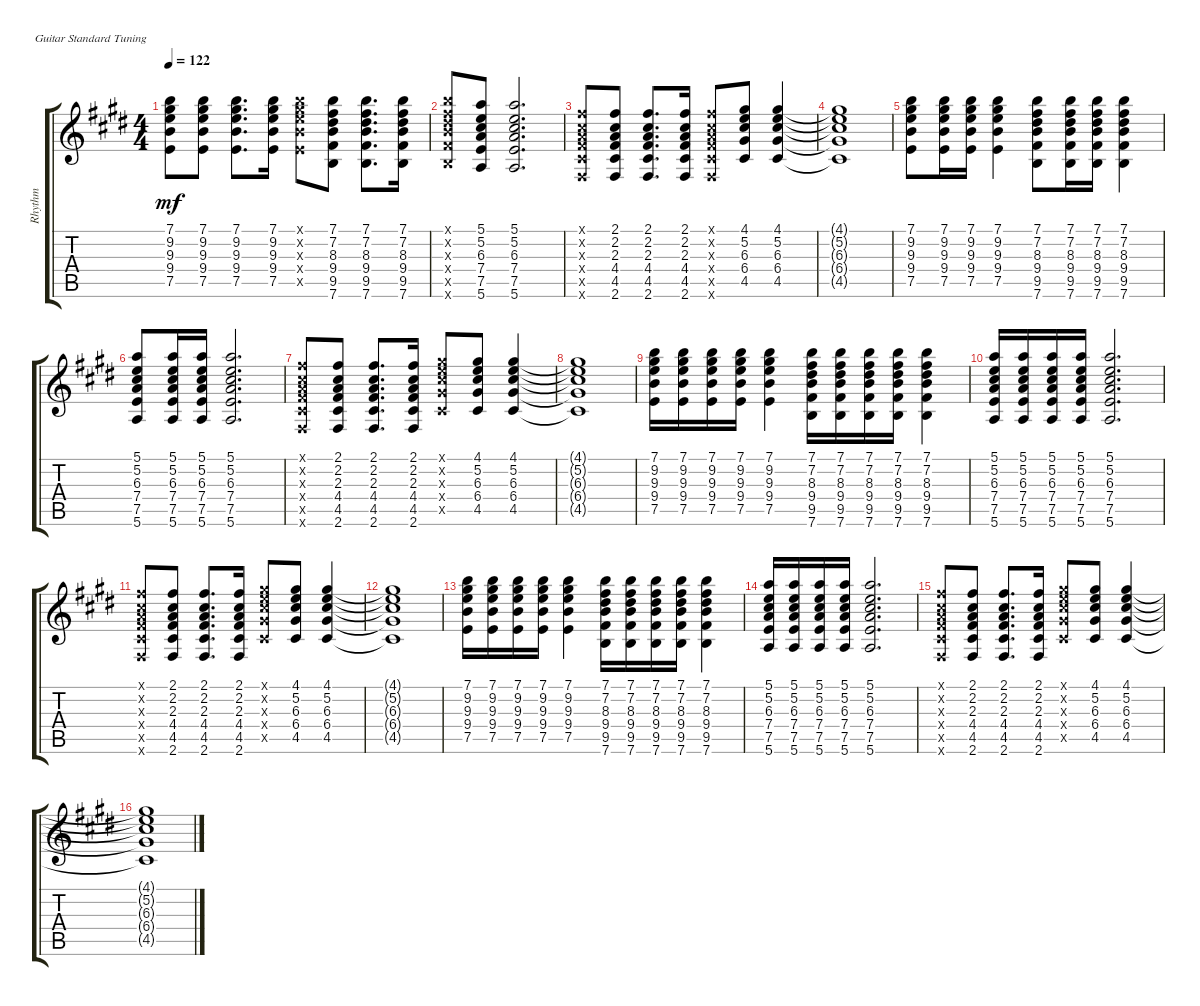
\defaultSystemsLayout 4
\bracketExtendMode groupsimilarinstruments
\otherSystemsTrackNameOrientation horizontal
\track ("Rhythm Guitar (Frank Zappa)" "Rhythm") {instrument overdrivenguitar}
\staff {score tabs}
\tuning (E4 B3 G3 D3 A2 E2)
\ts (4 4)
\tempo 122
\clef g2
\ks e
(7.5{acc forcenatural} 9.4{acc forcenatural} 9.3{acc forcenatural} 9.2{acc #} 7.1{acc forcenatural}).8{dy mf beam Down} (7.5{acc forcenatural} 9.4{acc forcenatural} 9.3{acc forcenatural} 9.2{acc #} 7.1{acc forcenatural}).8{beam Down} (7.5{acc forcenatural} 9.4{acc forcenatural} 9.3{acc forcenatural} 9.2{acc #} 7.1{acc forcenatural}).8{d beam Down} (7.5{acc forcenatural} 9.4{acc forcenatural} 9.3{acc forcenatural} 9.2{acc #} 7.1{acc forcenatural}).16{beam Down} (7.5{x acc forcenatural} 9.4{x acc forcenatural} 9.3{x acc forcenatural} 9.2{x acc #} 7.1{x acc forcenatural}).8{beam Down} (7.6{acc forcenatural} 9.5{acc #} 9.4{acc forcenatural} 8.3{acc #} 7.2{acc #} 7.1{acc forcenatural}).8{beam Down} (7.6{acc forcenatural} 9.5{acc #} 9.4{acc forcenatural} 8.3{acc #} 7.2{acc #} 7.1{acc forcenatural}).8{d beam Down} (7.6{acc forcenatural} 9.5{acc #} 9.4{acc forcenatural} 8.3{acc #} 7.2{acc #} 7.1{acc forcenatural}).16{beam Down} |
(7.6{x acc forcenatural} 9.5{x acc #} 9.4{x acc forcenatural} 8.3{x acc #} 7.2{x acc #} 7.1{x acc forcenatural}).8{beam Up} (5.6{acc forcenatural} 7.5{acc forcenatural} 7.4{acc forcenatural} 6.3{acc #} 5.2{acc forcenatural} 5.1{acc forcenatural}).8{beam Up} (5.6{acc forcenatural} 7.5{acc forcenatural} 7.4{acc forcenatural} 6.3{acc #} 5.2{acc forcenatural} 5.1{acc forcenatural}).2{d beam Up} |
(2.6{x acc #} 4.5{x acc #} 4.4{x acc #} 2.3{x acc forcenatural} 2.2{x acc #} 2.1{x acc #}).8{beam Up} (2.6{acc #} 4.5{acc #} 4.4{acc #} 2.3{acc forcenatural} 2.2{acc #} 2.1{acc #}).8{beam Up} (2.6{acc #} 4.5{acc #} 4.4{acc #} 2.3{acc forcenatural} 2.2{acc #} 2.1{acc #}).8{d beam Up} (2.6{acc #} 4.5{acc #} 4.4{acc #} 2.3{acc forcenatural} 2.2{acc #} 2.1{acc #}).16{beam Up} (2.6{x acc #} 4.5{x acc #} 4.4{x acc #} 2.3{x acc forcenatural} 2.2{x acc #} 2.1{x acc #}).8{beam Up} (4.5{acc #} 6.4{acc #} 6.3{acc #} 5.2{acc forcenatural} 4.1{acc #}).8{beam Up} (4.5{acc #} 6.4{acc #} 6.3{acc #} 5.2{acc forcenatural} 4.1{acc #}).4{beam Up} |
(4.5{t acc #} 6.4{t acc #} 6.3{t acc #} 5.2{t acc forcenatural} 4.1{t acc #}).1{beam Up} |
(7.5{acc forcenatural} 9.4{acc forcenatural} 9.3{acc forcenatural} 9.2{acc #} 7.1{acc forcenatural}).8{beam Down} (7.5{acc forcenatural} 9.4{acc forcenatural} 9.3{acc forcenatural} 9.2{acc #} 7.1{acc forcenatural}).16{beam Down} (7.5{acc forcenatural} 9.4{acc forcenatural} 9.3{acc forcenatural} 9.2{acc #} 7.1{acc forcenatural}).16{beam Down} (7.5{acc forcenatural} 9.4{acc forcenatural} 9.3{acc forcenatural} 9.2{acc #} 7.1{acc forcenatural}).4{beam Down} (7.6{acc forcenatural} 9.5{acc #} 9.4{acc forcenatural} 8.3{acc #} 7.2{acc #} 7.1{acc forcenatural}).8{beam Down} (7.6{acc forcenatural} 9.5{acc #} 9.4{acc forcenatural} 8.3{acc #} 7.2{acc #} 7.1{acc forcenatural}).16{beam Down} (7.6{acc forcenatural} 9.5{acc #} 9.4{acc forcenatural} 8.3{acc #} 7.2{acc #} 7.1{acc forcenatural}).16{beam Down} (7.6{acc forcenatural} 9.5{acc #} 9.4{acc forcenatural} 8.3{acc #} 7.2{acc #} 7.1{acc forcenatural}).4{beam Down} |
(5.6{acc forcenatural} 7.5{acc forcenatural} 7.4{acc forcenatural} 6.3{acc #} 5.2{acc forcenatural} 5.1{acc forcenatural}).8{beam Up} (5.6{acc forcenatural} 7.5{acc forcenatural} 7.4{acc forcenatural} 6.3{acc #} 5.2{acc forcenatural} 5.1{acc forcenatural}).16{beam Up} (5.6{acc forcenatural} 7.5{acc forcenatural} 7.4{acc forcenatural} 6.3{acc #} 5.2{acc forcenatural} 5.1{acc forcenatural}).16{beam Up} (5.6{acc forcenatural} 7.5{acc forcenatural} 7.4{acc forcenatural} 6.3{acc #} 5.2{acc forcenatural} 5.1{acc forcenatural}).2{d beam Up} |
(2.6{x acc #} 4.5{x acc #} 4.4{x acc #} 2.3{x acc forcenatural} 2.2{x acc #} 2.1{x acc #}).8{beam Up} (2.6{acc #} 4.5{acc #} 4.4{acc #} 2.3{acc forcenatural} 2.2{acc #} 2.1{acc #}).8{beam Up} (2.6{acc #} 4.5{acc #} 4.4{acc #} 2.3{acc forcenatural} 2.2{acc #} 2.1{acc #}).8{d beam Up} (2.6{acc #} 4.5{acc #} 4.4{acc #} 2.3{acc forcenatural} 2.2{acc #} 2.1{acc #}).16{beam Up} (4.5{x acc #} 6.4{x acc #} 6.3{x acc #} 5.2{x acc forcenatural} 4.1{x acc #}).8{beam Up} (4.5{acc #} 6.4{acc #} 6.3{acc #} 5.2{acc forcenatural} 4.1{acc #}).8{beam Up} (4.5{acc #} 6.4{acc #} 6.3{acc #} 5.2{acc forcenatural} 4.1{acc #}).4{beam Up} |
(4.5{t acc #} 6.4{t acc #} 6.3{t acc #} 5.2{t acc forcenatural} 4.1{t acc #}).1{beam Up} |
(7.5{acc forcenatural} 9.4{acc forcenatural} 9.3{acc forcenatural} 9.2{acc #} 7.1{acc forcenatural}).16{beam Down} (7.5{acc forcenatural} 9.4{acc forcenatural} 9.3{acc forcenatural} 9.2{acc #} 7.1{acc forcenatural}).16{beam Down} (7.5{acc forcenatural} 9.4{acc forcenatural} 9.3{acc forcenatural} 9.2{acc #} 7.1{acc forcenatural}).16{beam Down} (7.5{acc forcenatural} 9.4{acc forcenatural} 9.3{acc forcenatural} 9.2{acc #} 7.1{acc forcenatural}).16{beam Down} (7.5{acc forcenatural} 9.4{acc forcenatural} 9.3{acc forcenatural} 9.2{acc #} 7.1{acc forcenatural}).4{beam Down} (7.6{acc forcenatural} 9.5{acc #} 9.4{acc forcenatural} 8.3{acc #} 7.2{acc #} 7.1{acc forcenatural}).16{beam Down} (7.6{acc forcenatural} 9.5{acc #} 9.4{acc forcenatural} 8.3{acc #} 7.2{acc #} 7.1{acc forcenatural}).16{beam Down} (7.6{acc forcenatural} 9.5{acc #} 9.4{acc forcenatural} 8.3{acc #} 7.2{acc #} 7.1{acc forcenatural}).16{beam Down} (7.6{acc forcenatural} 9.5{acc #} 9.4{acc forcenatural} 8.3{acc #} 7.2{acc #} 7.1{acc forcenatural}).16{beam Down} (7.6{acc forcenatural} 9.5{acc #} 9.4{acc forcenatural} 8.3{acc #} 7.2{acc #} 7.1{acc forcenatural}).4{beam Down} |
(5.6{acc forcenatural} 7.5{acc forcenatural} 7.4{acc forcenatural} 6.3{acc #} 5.2{acc forcenatural} 5.1{acc forcenatural}).16{beam Up} (5.6{acc forcenatural} 7.5{acc forcenatural} 7.4{acc forcenatural} 6.3{acc #} 5.2{acc forcenatural} 5.1{acc forcenatural}).16{beam Up} (5.6{acc forcenatural} 7.5{acc forcenatural} 7.4{acc forcenatural} 6.3{acc #} 5.2{acc forcenatural} 5.1{acc forcenatural}).16{beam Up} (5.6{acc forcenatural} 7.5{acc forcenatural} 7.4{acc forcenatural} 6.3{acc #} 5.2{acc forcenatural} 5.1{acc forcenatural}).16{beam Up} (5.6{acc forcenatural} 7.5{acc forcenatural} 7.4{acc forcenatural} 6.3{acc #} 5.2{acc forcenatural} 5.1{acc forcenatural}).2{d beam Up} |
(2.6{x acc #} 4.5{x acc #} 4.4{x acc #} 2.3{x acc forcenatural} 2.2{x acc #} 2.1{x acc #}).8{beam Up} (2.6{acc #} 4.5{acc #} 4.4{acc #} 2.3{acc forcenatural} 2.2{acc #} 2.1{acc #}).8{beam Up} (2.6{acc #} 4.5{acc #} 4.4{acc #} 2.3{acc forcenatural} 2.2{acc #} 2.1{acc #}).8{d beam Up} (2.6{acc #} 4.5{acc #} 4.4{acc #} 2.3{acc forcenatural} 2.2{acc #} 2.1{acc #}).16{beam Up} (4.5{x acc #} 6.4{x acc #} 6.3{x acc #} 5.2{x acc forcenatural} 4.1{x acc #}).8{beam Up} (4.5{acc #} 6.4{acc #} 6.3{acc #} 5.2{acc forcenatural} 4.1{acc #}).8{beam Up} (4.5{acc #} 6.4{acc #} 6.3{acc #} 5.2{acc forcenatural} 4.1{acc #}).4{beam Up} |
(4.5{t acc #} 6.4{t acc #} 6.3{t acc #} 5.2{t acc forcenatural} 4.1{t acc #}).1{beam Up} |
(7.5{acc forcenatural} 9.4{acc forcenatural} 9.3{acc forcenatural} 9.2{acc #} 7.1{acc forcenatural}).16{beam Down} (7.5{acc forcenatural} 9.4{acc forcenatural} 9.3{acc forcenatural} 9.2{acc #} 7.1{acc forcenatural}).16{beam Down} (7.5{acc forcenatural} 9.4{acc forcenatural} 9.3{acc forcenatural} 9.2{acc #} 7.1{acc forcenatural}).16{beam Down} (7.5{acc forcenatural} 9.4{acc forcenatural} 9.3{acc forcenatural} 9.2{acc #} 7.1{acc forcenatural}).16{beam Down} (7.5{acc forcenatural} 9.4{acc forcenatural} 9.3{acc forcenatural} 9.2{acc #} 7.1{acc forcenatural}).4{beam Down} (7.6{acc forcenatural} 9.5{acc #} 9.4{acc forcenatural} 8.3{acc #} 7.2{acc #} 7.1{acc forcenatural}).16{beam Down} (7.6{acc forcenatural} 9.5{acc #} 9.4{acc forcenatural} 8.3{acc #} 7.2{acc #} 7.1{acc forcenatural}).16{beam Down} (7.6{acc forcenatural} 9.5{acc #} 9.4{acc forcenatural} 8.3{acc #} 7.2{acc #} 7.1{acc forcenatural}).16{beam Down} (7.6{acc forcenatural} 9.5{acc #} 9.4{acc forcenatural} 8.3{acc #} 7.2{acc #} 7.1{acc forcenatural}).16{beam Down} (7.6{acc forcenatural} 9.5{acc #} 9.4{acc forcenatural} 8.3{acc #} 7.2{acc #} 7.1{acc forcenatural}).4{beam Down} |
(5.6{acc forcenatural} 7.5{acc forcenatural} 7.4{acc forcenatural} 6.3{acc #} 5.2{acc forcenatural} 5.1{acc forcenatural}).16{beam Up} (5.6{acc forcenatural} 7.5{acc forcenatural} 7.4{acc forcenatural} 6.3{acc #} 5.2{acc forcenatural} 5.1{acc forcenatural}).16{beam Up} (5.6{acc forcenatural} 7.5{acc forcenatural} 7.4{acc forcenatural} 6.3{acc #} 5.2{acc forcenatural} 5.1{acc forcenatural}).16{beam Up} (5.6{acc forcenatural} 7.5{acc forcenatural} 7.4{acc forcenatural} 6.3{acc #} 5.2{acc forcenatural} 5.1{acc forcenatural}).16{beam Up} (5.6{acc forcenatural} 7.5{acc forcenatural} 7.4{acc forcenatural} 6.3{acc #} 5.2{acc forcenatural} 5.1{acc forcenatural}).2{d beam Up} |
(2.6{x acc #} 4.5{x acc #} 4.4{x acc #} 2.3{x acc forcenatural} 2.2{x acc #} 2.1{x acc #}).8{beam Up} (2.6{acc #} 4.5{acc #} 4.4{acc #} 2.3{acc forcenatural} 2.2{acc #} 2.1{acc #}).8{beam Up} (2.6{acc #} 4.5{acc #} 4.4{acc #} 2.3{acc forcenatural} 2.2{acc #} 2.1{acc #}).8{d beam Up} (2.6{acc #} 4.5{acc #} 4.4{acc #} 2.3{acc forcenatural} 2.2{acc #} 2.1{acc #}).16{beam Up} (4.5{x acc #} 6.4{x acc #} 6.3{x acc #} 5.2{x acc forcenatural} 4.1{x acc #}).8{beam Up} (4.5{acc #} 6.4{acc #} 6.3{acc #} 5.2{acc forcenatural} 4.1{acc #}).8{beam Up} (4.5{acc #} 6.4{acc #} 6.3{acc #} 5.2{acc forcenatural} 4.1{acc #}).4{beam Up} |
(4.5{t acc #} 6.4{t acc #} 6.3{t acc #} 5.2{t acc forcenatural} 4.1{t acc #}).1{beam Up}
